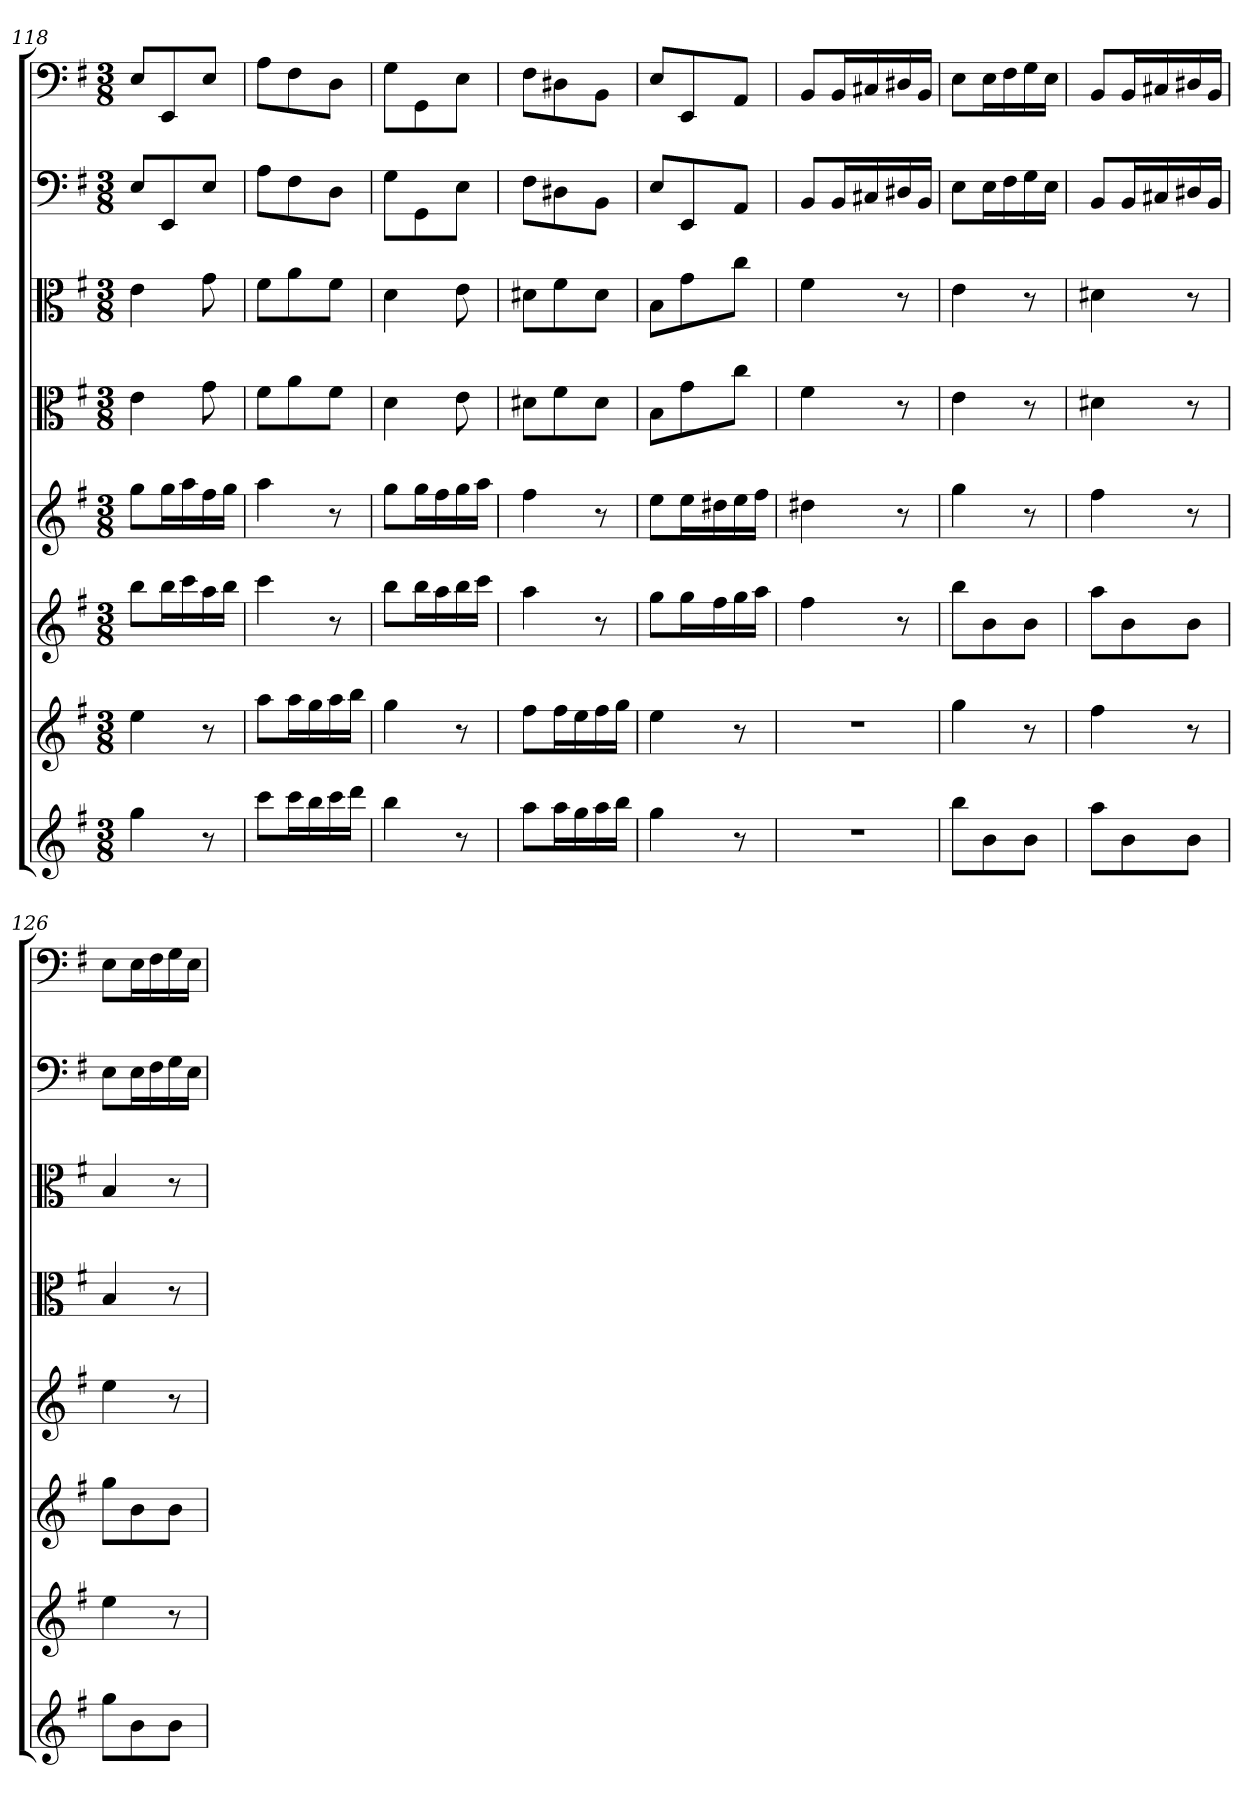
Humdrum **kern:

**kern	**kern	**kern	**kern	**kern	**kern	**kern	**kern
*part8	*part7	*part6	*part5	*part4	*part3	*part2	*part1
*staff8	*staff7	*staff6	*staff5	*staff4	*staff3	*staff2	*staff1
*clefG2	*clefG2	*clefG2	*clefG2	*clefC3	*clefC3	*clefF4	*clefF4
*k[f#]	*k[f#]	*k[f#]	*k[f#]	*k[f#]	*k[f#]	*k[f#]	*k[f#]
*e:	*e:	*e:	*e:	*e:	*e:	*e:	*e:
*M3/8	*M3/8	*M3/8	*M3/8	*M3/8	*M3/8	*M3/8	*M3/8
=118	=118	=118	=118	=118	=118	=118	=118
4gg\	4ee\	8bb\L	8gg\L	4e\	4e\	8E/L	8E/L
.	.	16bb\L	16gg\L	.	.	8EE/	8EE/
.	.	16ccc\	16aa\	.	.	.	.
8r	8r	16aa\	16ff#\	8g\	8g\	8E/J	8E/J
.	.	16bb\JJ	16gg\JJ	.	.	.	.
=119	=119	=119	=119	=119	=119	=119	=119
8ccc\L	8aa\L	4ccc\	4aa\	8f#\L	8f#\L	8A\L	8A\L
16ccc\L	16aa\L	.	.	8a\	8a\	8F#\	8F#\
16bb\	16gg\	.	.	.	.	.	.
16ccc\	16aa\	8r	8r	8f#\J	8f#\J	8D\J	8D\J
16ddd\JJ	16bb\JJ	.	.	.	.	.	.
=120	=120	=120	=120	=120	=120	=120	=120
4bb\	4gg\	8bb\L	8gg\L	4d\	4d\	8G\L	8G\L
.	.	16bb\L	16gg\L	.	.	8GG\	8GG\
.	.	16aa\	16ff#\	.	.	.	.
8r	8r	16bb\	16gg\	8e\	8e\	8E\J	8E\J
.	.	16ccc\JJ	16aa\JJ	.	.	.	.
=121	=121	=121	=121	=121	=121	=121	=121
8aa\L	8ff#\L	4aa\	4ff#\	8d#X\L	8d#X\L	8F#\L	8F#\L
16aa\L	16ff#\L	.	.	8f#\	8f#\	8D#X\	8D#X\
16gg\	16ee\	.	.	.	.	.	.
16aa\	16ff#\	8r	8r	8d#\J	8d#\J	8BB\J	8BB\J
16bb\JJ	16gg\JJ	.	.	.	.	.	.
=122	=122	=122	=122	=122	=122	=122	=122
4gg\	4ee\	8gg\L	8ee\L	8B\L	8B\L	8E/L	8E/L
.	.	16gg\L	16ee\L	8g\	8g\	8EE/	8EE/
.	.	16ff#\	16dd#X\	.	.	.	.
8r	8r	16gg\	16ee\	8cc\J	8cc\J	8AA/J	8AA/J
.	.	16aa\JJ	16ff#\JJ	.	.	.	.
=123	=123	=123	=123	=123	=123	=123	=123
4.r	4.r	4ff#\	4dd#X\	4f#\	4f#\	8BB/L	8BB/L
.	.	.	.	.	.	16BB/L	16BB/L
.	.	.	.	.	.	16C#X/	16C#X/
.	.	8r	8r	8r	8r	16D#X/	16D#X/
.	.	.	.	.	.	16BB/JJ	16BB/JJ
=124	=124	=124	=124	=124	=124	=124	=124
8bb\L	4gg\	8bb\L	4gg\	4e\	4e\	8E\L	8E\L
8b\	.	8b\	.	.	.	16E\L	16E\L
.	.	.	.	.	.	16F#\	16F#\
8b\J	8r	8b\J	8r	8r	8r	16G\	16G\
.	.	.	.	.	.	16E\JJ	16E\JJ
=125	=125	=125	=125	=125	=125	=125	=125
8aa\L	4ff#\	8aa\L	4ff#\	4d#X\	4d#X\	8BB/L	8BB/L
8b\	.	8b\	.	.	.	16BB/L	16BB/L
.	.	.	.	.	.	16C#X/	16C#X/
8b\J	8r	8b\J	8r	8r	8r	16D#X/	16D#X/
.	.	.	.	.	.	16BB/JJ	16BB/JJ
=126	=126	=126	=126	=126	=126	=126	=126
8gg\L	4ee\	8gg\L	4ee\	4B/	4B/	8E\L	8E\L
8b\	.	8b\	.	.	.	16E\L	16E\L
.	.	.	.	.	.	16F#\	16F#\
8b\J	8r	8b\J	8r	8r	8r	16G\	16G\
.	.	.	.	.	.	16E\JJ	16E\JJ
=	=	=	=	=	=	=	=
*-	*-	*-	*-	*-	*-	*-	*-
